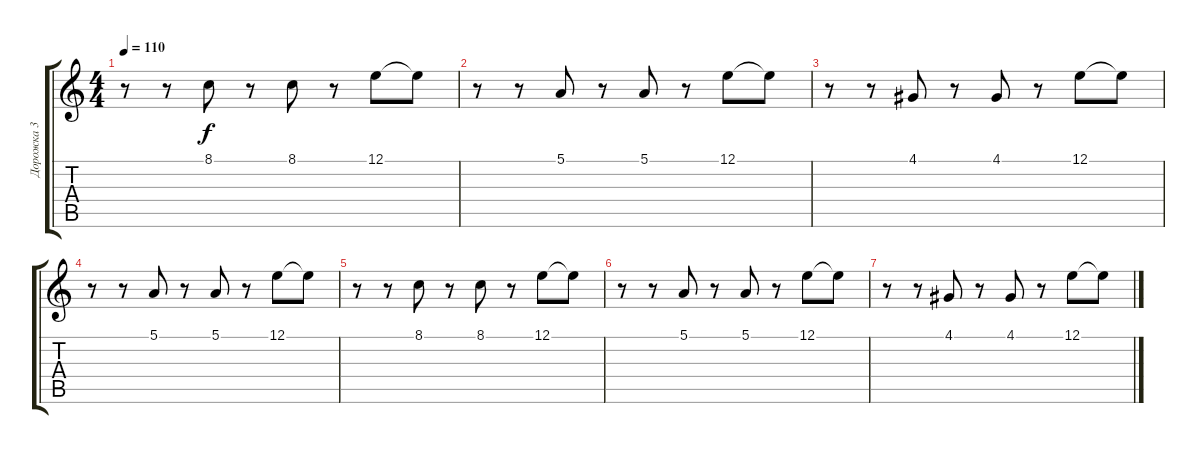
\track ("Дорожка 3" "Дорожка 3") {instrument viola}
\staff {score tabs}
\tuning (E4 B3 G3 D3 A2 E2) {hide}
\ts (4 4)
\tempo 110
\clef g2
\ks c
r.8{dy f} r.8 8.1.8 r.8 8.1.8 r.8 12.1.8 12.1{t}.8 |
r.8{instrument fx1rain} r.8 5.1.8 r.8 5.1.8 r.8 12.1.8 12.1{t}.8 |
r.8 r.8 4.1.8 r.8 4.1.8 r.8 12.1.8 12.1{t}.8 |
r.8{instrument fx1rain} r.8 5.1.8 r.8 5.1.8 r.8 12.1.8 12.1{t}.8 |
r.8 r.8 8.1.8 r.8 8.1.8 r.8 12.1.8 12.1{t}.8 |
r.8{instrument fx1rain} r.8 5.1.8 r.8 5.1.8 r.8 12.1.8 12.1{t}.8 |
r.8 r.8 4.1.8 r.8 4.1.8 r.8 12.1.8 12.1{t}.8
